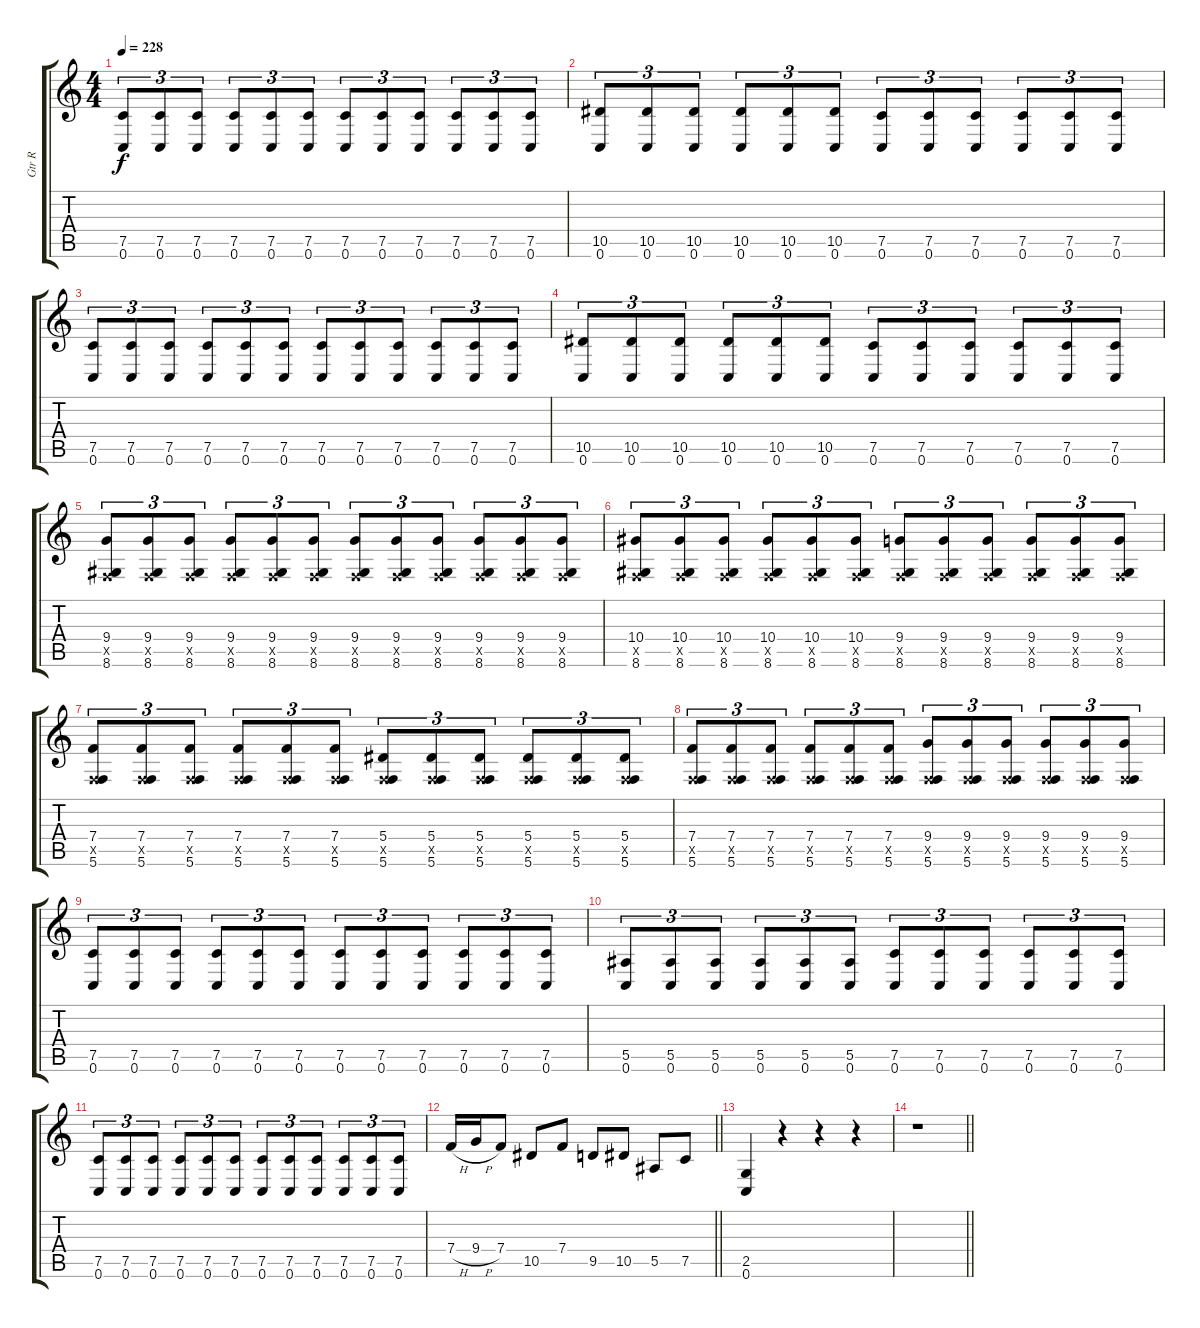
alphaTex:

\track ("Gtr R" "Gtr R") {instrument distortionguitar}
\staff {score tabs}
\tuning (C4 G3 Eb3 Bb2 F2 C2) {hide}
\ts (4 4)
\tempo 228
\clef g2
\ks c
(7.5 0.6).8{tu (3 2) dy f} (7.5 0.6).8{tu (3 2)} (7.5 0.6).8{tu (3 2)} (7.5 0.6).8{tu (3 2)} (7.5 0.6).8{tu (3 2)} (7.5 0.6).8{tu (3 2)} (7.5 0.6).8{tu (3 2)} (7.5 0.6).8{tu (3 2)} (7.5 0.6).8{tu (3 2)} (7.5 0.6).8{tu (3 2)} (7.5 0.6).8{tu (3 2)} (7.5 0.6).8{tu (3 2)} |
(10.5 0.6).8{tu (3 2)} (10.5 0.6).8{tu (3 2)} (10.5 0.6).8{tu (3 2)} (10.5 0.6).8{tu (3 2)} (10.5 0.6).8{tu (3 2)} (10.5 0.6).8{tu (3 2)} (7.5 0.6).8{tu (3 2)} (7.5 0.6).8{tu (3 2)} (7.5 0.6).8{tu (3 2)} (7.5 0.6).8{tu (3 2)} (7.5 0.6).8{tu (3 2)} (7.5 0.6).8{tu (3 2)} |
(7.5 0.6).8{tu (3 2)} (7.5 0.6).8{tu (3 2)} (7.5 0.6).8{tu (3 2)} (7.5 0.6).8{tu (3 2)} (7.5 0.6).8{tu (3 2)} (7.5 0.6).8{tu (3 2)} (7.5 0.6).8{tu (3 2)} (7.5 0.6).8{tu (3 2)} (7.5 0.6).8{tu (3 2)} (7.5 0.6).8{tu (3 2)} (7.5 0.6).8{tu (3 2)} (7.5 0.6).8{tu (3 2)} |
(10.5 0.6).8{tu (3 2)} (10.5 0.6).8{tu (3 2)} (10.5 0.6).8{tu (3 2)} (10.5 0.6).8{tu (3 2)} (10.5 0.6).8{tu (3 2)} (10.5 0.6).8{tu (3 2)} (7.5 0.6).8{tu (3 2)} (7.5 0.6).8{tu (3 2)} (7.5 0.6).8{tu (3 2)} (7.5 0.6).8{tu (3 2)} (7.5 0.6).8{tu (3 2)} (7.5 0.6).8{tu (3 2)} |
(9.4 0.5{x} 8.6).8{tu (3 2)} (9.4 0.5{x} 8.6).8{tu (3 2)} (9.4 0.5{x} 8.6).8{tu (3 2)} (9.4 0.5{x} 8.6).8{tu (3 2)} (9.4 0.5{x} 8.6).8{tu (3 2)} (9.4 0.5{x} 8.6).8{tu (3 2)} (9.4 0.5{x} 8.6).8{tu (3 2)} (9.4 0.5{x} 8.6).8{tu (3 2)} (9.4 0.5{x} 8.6).8{tu (3 2)} (9.4 0.5{x} 8.6).8{tu (3 2)} (9.4 0.5{x} 8.6).8{tu (3 2)} (9.4 0.5{x} 8.6).8{tu (3 2)} |
(10.4 0.5{x} 8.6).8{tu (3 2)} (10.4 0.5{x} 8.6).8{tu (3 2)} (10.4 0.5{x} 8.6).8{tu (3 2)} (10.4 0.5{x} 8.6).8{tu (3 2)} (10.4 0.5{x} 8.6).8{tu (3 2)} (10.4 0.5{x} 8.6).8{tu (3 2)} (9.4 0.5{x} 8.6).8{tu (3 2)} (9.4 0.5{x} 8.6).8{tu (3 2)} (9.4 0.5{x} 8.6).8{tu (3 2)} (9.4 0.5{x} 8.6).8{tu (3 2)} (9.4 0.5{x} 8.6).8{tu (3 2)} (9.4 0.5{x} 8.6).8{tu (3 2)} |
(7.4 0.5{x} 5.6).8{tu (3 2)} (7.4 0.5{x} 5.6).8{tu (3 2)} (7.4 0.5{x} 5.6).8{tu (3 2)} (7.4 0.5{x} 5.6).8{tu (3 2)} (7.4 0.5{x} 5.6).8{tu (3 2)} (7.4 0.5{x} 5.6).8{tu (3 2)} (5.4 0.5{x} 5.6).8{tu (3 2)} (5.4 0.5{x} 5.6).8{tu (3 2)} (5.4 0.5{x} 5.6).8{tu (3 2)} (5.4 0.5{x} 5.6).8{tu (3 2)} (5.4 0.5{x} 5.6).8{tu (3 2)} (5.4 0.5{x} 5.6).8{tu (3 2)} |
(7.4 0.5{x} 5.6).8{tu (3 2)} (7.4 0.5{x} 5.6).8{tu (3 2)} (7.4 0.5{x} 5.6).8{tu (3 2)} (7.4 0.5{x} 5.6).8{tu (3 2)} (7.4 0.5{x} 5.6).8{tu (3 2)} (7.4 0.5{x} 5.6).8{tu (3 2)} (9.4 0.5{x} 5.6).8{tu (3 2)} (9.4 0.5{x} 5.6).8{tu (3 2)} (9.4 0.5{x} 5.6).8{tu (3 2)} (9.4 0.5{x} 5.6).8{tu (3 2)} (9.4 0.5{x} 5.6).8{tu (3 2)} (9.4 0.5{x} 5.6).8{tu (3 2)} |
(7.5 0.6).8{tu (3 2)} (7.5 0.6).8{tu (3 2)} (7.5 0.6).8{tu (3 2)} (7.5 0.6).8{tu (3 2)} (7.5 0.6).8{tu (3 2)} (7.5 0.6).8{tu (3 2)} (7.5 0.6).8{tu (3 2)} (7.5 0.6).8{tu (3 2)} (7.5 0.6).8{tu (3 2)} (7.5 0.6).8{tu (3 2)} (7.5 0.6).8{tu (3 2)} (7.5 0.6).8{tu (3 2)} |
(5.5 0.6).8{tu (3 2)} (5.5 0.6).8{tu (3 2)} (5.5 0.6).8{tu (3 2)} (5.5 0.6).8{tu (3 2)} (5.5 0.6).8{tu (3 2)} (5.5 0.6).8{tu (3 2)} (7.5 0.6).8{tu (3 2)} (7.5 0.6).8{tu (3 2)} (7.5 0.6).8{tu (3 2)} (7.5 0.6).8{tu (3 2)} (7.5 0.6).8{tu (3 2)} (7.5 0.6).8{tu (3 2)} |
(7.5 0.6).8{tu (3 2)} (7.5 0.6).8{tu (3 2)} (7.5 0.6).8{tu (3 2)} (7.5 0.6).8{tu (3 2)} (7.5 0.6).8{tu (3 2)} (7.5 0.6).8{tu (3 2)} (7.5 0.6).8{tu (3 2)} (7.5 0.6).8{tu (3 2)} (7.5 0.6).8{tu (3 2)} (7.5 0.6).8{tu (3 2)} (7.5 0.6).8{tu (3 2)} (7.5 0.6).8{tu (3 2)} |
\barLineRight lightlight
7.4{h}.16 9.4{h}.16 7.4.8 10.5.8 7.4.8 9.5.8 10.5.8 5.5.8 7.5.8 |
(2.5 0.6).4 r.4 r.4 r.4 |
\barLineRight lightlight
r.1
